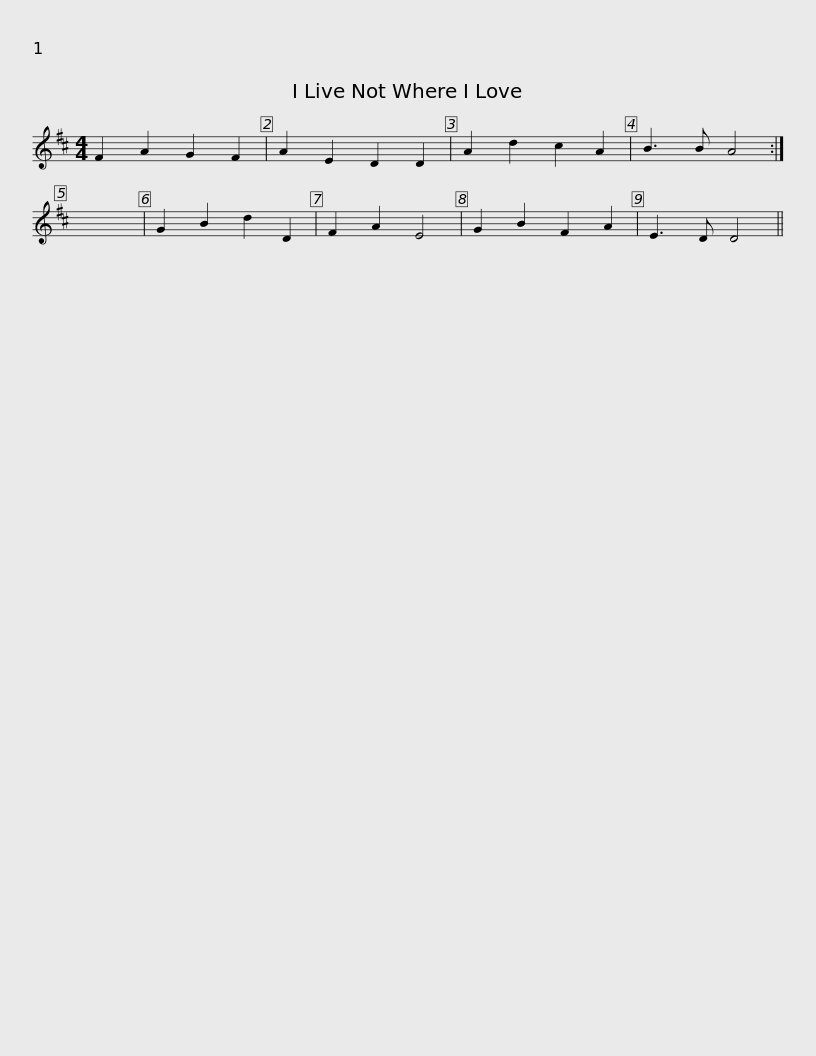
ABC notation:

X:1
L:1/8
M:4/4
I:linebreak $
K:D
V:1 treble
V:1
 F2 A2 G2 F2 | A2 E2 D2 D2 | A2 d2 c2 A2 | B3 B A4 :| x8 | %5
 G2 B2 d2 D2 | F2 A2 E4 | G2 B2 F2 A2 | E3 D D4 || %9
